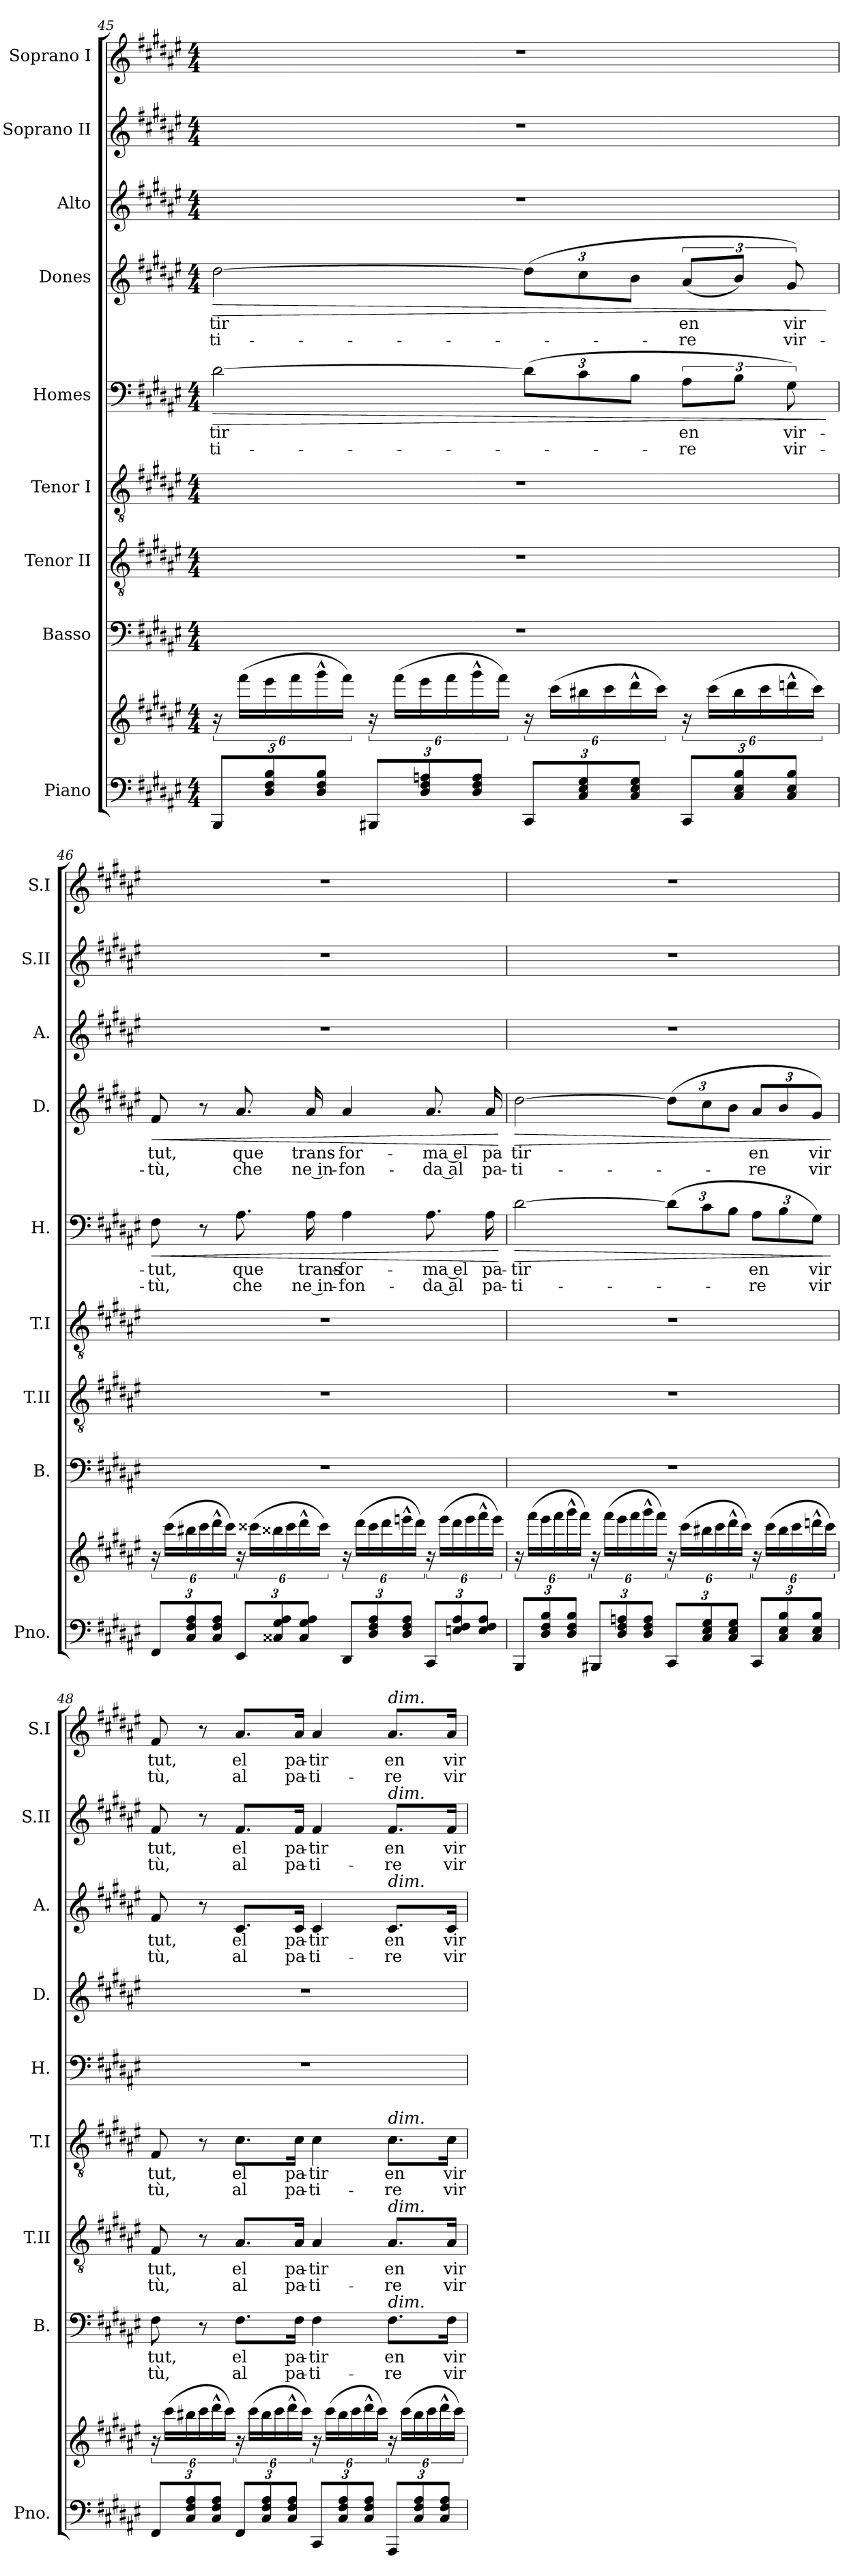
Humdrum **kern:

**kern	**kern	**kern	**text	**text	**kern	**text	**text	**kern	**text	**text	**kern	**text	**text	**dynam	**kern	**text	**text	**dynam	**kern	**text	**text	**kern	**text	**text	**kern	**text	**text
*part9	*part9	*part8	*part8	*part8	*part7	*part7	*part7	*part6	*part6	*part6	*part5	*part5	*part5	*part5	*part4	*part4	*part4	*part4	*part3	*part3	*part3	*part2	*part2	*part2	*part1	*part1	*part1
*staff10	*staff9	*staff8	*staff8	*staff8	*staff7	*staff7	*staff7	*staff6	*staff6	*staff6	*staff5	*staff5	*staff5	*staff5	*staff4	*staff4	*staff4	*staff4	*staff3	*staff3	*staff3	*staff2	*staff2	*staff2	*staff1	*staff1	*staff1
*I"Piano	*	*I"Basso	*	*	*I"Tenor II	*	*	*I"Tenor I	*	*	*I"Homes	*	*	*	*I"Dones	*	*	*	*I"Alto	*	*	*I"Soprano II	*	*	*I"Soprano I	*	*
*I'Pno.	*	*I'B.	*	*	*I'T.II	*	*	*I'T.I	*	*	*I'H.	*	*	*	*I'D.	*	*	*	*I'A.	*	*	*I'S.II	*	*	*I'S.I	*	*
!!LO:LB:g=z
*clefF4	*clefG2	*clefF4	*	*	*clefGv2	*	*	*clefGv2	*	*	*clefF4	*	*	*	*clefG2	*	*	*	*clefG2	*	*	*clefG2	*	*	*clefG2	*	*
*k[f#c#g#d#a#e#]	*k[f#c#g#d#a#e#]	*k[f#c#g#d#a#e#]	*	*	*k[f#c#g#d#a#e#]	*	*	*k[f#c#g#d#a#e#]	*	*	*k[f#c#g#d#a#e#]	*	*	*	*k[f#c#g#d#a#e#]	*	*	*	*k[f#c#g#d#a#e#]	*	*	*k[f#c#g#d#a#e#]	*	*	*k[f#c#g#d#a#e#]	*	*
*M4/4	*M4/4	*M4/4	*	*	*M4/4	*	*	*M4/4	*	*	*M4/4	*	*	*	*M4/4	*	*	*	*M4/4	*	*	*M4/4	*	*	*M4/4	*	*
*Xbrackettup	*	*	*	*	*	*	*	*	*	*	*	*	*	*	*	*	*	*	*	*	*	*	*	*	*	*	*
=45	=45	=45	=45	=45	=45	=45	=45	=45	=45	=45	=45	=45	=45	=45	=45	=45	=45	=45	=45	=45	=45	=45	=45	=45	=45	=45	=45
!	!	!	!	!	!	!	!	!	!	!	!	!	!	!LO:HP:b	!	!	!	!LO:HP:b	!	!	!	!	!	!	!	!	!
12BBB/L	24r	1r	.	.	1r	.	.	1r	.	.	[2d#\	-tir	-ti-	>	[2dd#\	-tir	-ti-	>	1r	.	.	1r	.	.	1r	.	.
.	(24fff#\LL	.	.	.	.	.	.	.	.	.	.	.	.	.	.	.	.	.	.	.	.	.	.	.	.	.	.
12D#/ 12F#/ 12B/	24eee#\	.	.	.	.	.	.	.	.	.	.	.	.	.	.	.	.	.	.	.	.	.	.	.	.	.	.
.	24fff#\	.	.	.	.	.	.	.	.	.	.	.	.	.	.	.	.	.	.	.	.	.	.	.	.	.	.
12D#/ 12F#/ 12B/J	24ggg#^^\	.	.	.	.	.	.	.	.	.	.	.	.	.	.	.	.	.	.	.	.	.	.	.	.	.	.
.	24fff#\JJ)	.	.	.	.	.	.	.	.	.	.	.	.	.	.	.	.	.	.	.	.	.	.	.	.	.	.
12BBB#X/L	24r	.	.	.	.	.	.	.	.	.	.	.	.	.	.	.	.	.	.	.	.	.	.	.	.	.	.
.	(24fff#\LL	.	.	.	.	.	.	.	.	.	.	.	.	.	.	.	.	.	.	.	.	.	.	.	.	.	.
12D#/ 12F#/ 12An/	24eee#\	.	.	.	.	.	.	.	.	.	.	.	.	.	.	.	.	.	.	.	.	.	.	.	.	.	.
.	24fff#\	.	.	.	.	.	.	.	.	.	.	.	.	.	.	.	.	.	.	.	.	.	.	.	.	.	.
12D#/ 12F#/ 12A/J	24ggg#^^\	.	.	.	.	.	.	.	.	.	.	.	.	.	.	.	.	.	.	.	.	.	.	.	.	.	.
.	24fff#\JJ)	.	.	.	.	.	.	.	.	.	.	.	.	.	.	.	.	.	.	.	.	.	.	.	.	.	.
*	*	*	*	*	*	*	*	*	*	*	*Xbrackettup	*	*	*	*Xbrackettup	*	*	*	*	*	*	*	*	*	*	*	*
12CC#/L	24r	.	.	.	.	.	.	.	.	.	(12d#\L]	.	.	.	(12dd#\L]	.	.	.	.	.	.	.	.	.	.	.	.
.	(24ccc#\LL	.	.	.	.	.	.	.	.	.	.	.	.	.	.	.	.	.	.	.	.	.	.	.	.	.	.
12C#/ 12E#/ 12G#/	24bb#X\	.	.	.	.	.	.	.	.	.	12c#\	.	.	.	12cc#\	.	.	.	.	.	.	.	.	.	.	.	.
.	24ccc#\	.	.	.	.	.	.	.	.	.	.	.	.	.	.	.	.	.	.	.	.	.	.	.	.	.	.
12C#/ 12E#/ 12G#/J	24ddd#^^\	.	.	.	.	.	.	.	.	.	12B\J	.	.	.	12b\J	.	.	.	.	.	.	.	.	.	.	.	.
.	24ccc#\JJ)	.	.	.	.	.	.	.	.	.	.	.	.	.	.	.	.	.	.	.	.	.	.	.	.	.	.
*	*	*	*	*	*	*	*	*	*	*	*brackettup	*	*	*	*brackettup	*	*	*	*	*	*	*	*	*	*	*	*
12CC#/L	24r	.	.	.	.	.	.	.	.	.	12A#\L	en	-re	.	(12a#/L	en	-re	.	.	.	.	.	.	.	.	.	.
.	(24ccc#\LL	.	.	.	.	.	.	.	.	.	.	.	.	.	.	.	.	.	.	.	.	.	.	.	.	.	.
12C#/ 12E#/ 12B/	24bb#\	.	.	.	.	.	.	.	.	.	12B\J	.	.	.	12b/J)	.	.	.	.	.	.	.	.	.	.	.	.
.	24ccc#\	.	.	.	.	.	.	.	.	.	.	.	.	.	.	.	.	.	.	.	.	.	.	.	.	.	.
12C#/ 12E#/ 12B/J	24dddn^^\	.	.	.	.	.	.	.	.	.	12G#\)	vir-	vir-	.	12g#/)	vir	vir-	.	.	.	.	.	.	.	.	.	.
.	24ccc#\JJ)	.	.	.	.	.	.	.	.	.	.	.	.	.	.	.	.	.	.	.	.	.	.	.	.	.	.
.	.	.	.	.	.	.	.	.	.	.	.	.	.	]	.	.	.	]	.	.	.	.	.	.	.	.	.
=46	=46	=46	=46	=46	=46	=46	=46	=46	=46	=46	=46	=46	=46	=46	=46	=46	=46	=46	=46	=46	=46	=46	=46	=46	=46	=46	=46
!	!	!	!	!	!	!	!	!	!	!	!	!	!	!LO:HP:b	!	!	!	!LO:HP:b	!	!	!	!	!	!	!	!	!
12FF#/L	24r	1r	.	.	1r	.	.	1r	.	.	8F#\	-tut,	-tù,	<	8f#/	tut,	-tù,	<	1r	.	.	1r	.	.	1r	.	.
.	(24ccc#\LL	.	.	.	.	.	.	.	.	.	.	.	.	.	.	.	.	.	.	.	.	.	.	.	.	.	.
12C#/ 12F#/ 12A#/	24bb#X\	.	.	.	.	.	.	.	.	.	.	.	.	.	.	.	.	.	.	.	.	.	.	.	.	.	.
.	24ccc#\	.	.	.	.	.	.	.	.	.	8r	.	.	.	8r	.	.	.	.	.	.	.	.	.	.	.	.
12C#/ 12F#/ 12A#/J	24ddd#^^\	.	.	.	.	.	.	.	.	.	.	.	.	.	.	.	.	.	.	.	.	.	.	.	.	.	.
.	24ccc#\JJ)	.	.	.	.	.	.	.	.	.	.	.	.	.	.	.	.	.	.	.	.	.	.	.	.	.	.
12EE#/L	24r	.	.	.	.	.	.	.	.	.	8.A#\	que	che	.	8.a#/	que	che	.	.	.	.	.	.	.	.	.	.
.	(24ccc##X\LL	.	.	.	.	.	.	.	.	.	.	.	.	.	.	.	.	.	.	.	.	.	.	.	.	.	.
12C##X/ 12G#/ 12A#/	24bb##X\	.	.	.	.	.	.	.	.	.	.	.	.	.	.	.	.	.	.	.	.	.	.	.	.	.	.
.	24ccc##\	.	.	.	.	.	.	.	.	.	.	.	.	.	.	.	.	.	.	.	.	.	.	.	.	.	.
12C##/ 12G#/ 12A#/J	24ddd#^^\	.	.	.	.	.	.	.	.	.	.	.	.	.	.	.	.	.	.	.	.	.	.	.	.	.	.
.	.	.	.	.	.	.	.	.	.	.	16A#\	trans-	ne in-	.	16a#/	trans-	ne in-	.	.	.	.	.	.	.	.	.	.
.	24ccc##\JJ)	.	.	.	.	.	.	.	.	.	.	.	.	.	.	.	.	.	.	.	.	.	.	.	.	.	.
12DD#/L	24r	.	.	.	.	.	.	.	.	.	4A#\	-for-	-fon-	.	4a#/	-for-	-fon-	.	.	.	.	.	.	.	.	.	.
.	(24ddd#\LL	.	.	.	.	.	.	.	.	.	.	.	.	.	.	.	.	.	.	.	.	.	.	.	.	.	.
12D#/ 12F#/ 12A#/	24ccc##\	.	.	.	.	.	.	.	.	.	.	.	.	.	.	.	.	.	.	.	.	.	.	.	.	.	.
.	24ddd#\	.	.	.	.	.	.	.	.	.	.	.	.	.	.	.	.	.	.	.	.	.	.	.	.	.	.
12D#/ 12F#/ 12A#/J	24eeen^^\	.	.	.	.	.	.	.	.	.	.	.	.	.	.	.	.	.	.	.	.	.	.	.	.	.	.
.	24ddd#\JJ)	.	.	.	.	.	.	.	.	.	.	.	.	.	.	.	.	.	.	.	.	.	.	.	.	.	.
12CC#/L	24r	.	.	.	.	.	.	.	.	.	8.A#\	-ma el	-da al	.	8.a#/	-ma el	-da al	.	.	.	.	.	.	.	.	.	.
.	(24eee\LL	.	.	.	.	.	.	.	.	.	.	.	.	.	.	.	.	.	.	.	.	.	.	.	.	.	.
12En/ 12F#/ 12A#/	24ddd#\	.	.	.	.	.	.	.	.	.	.	.	.	.	.	.	.	.	.	.	.	.	.	.	.	.	.
.	24eee\	.	.	.	.	.	.	.	.	.	.	.	.	.	.	.	.	.	.	.	.	.	.	.	.	.	.
12E/ 12F#/ 12A#/J	24fff#^^\	.	.	.	.	.	.	.	.	.	.	.	.	.	.	.	.	.	.	.	.	.	.	.	.	.	.
.	.	.	.	.	.	.	.	.	.	.	16A#\	pa-	pa-	.	16a#/	pa	pa-	.	.	.	.	.	.	.	.	.	.
.	24eee\JJ)	.	.	.	.	.	.	.	.	.	.	.	.	.	.	.	.	.	.	.	.	.	.	.	.	.	.
.	.	.	.	.	.	.	.	.	.	.	.	.	.	[	.	.	.	[	.	.	.	.	.	.	.	.	.
!!LO:LB:g=z
=47	=47	=47	=47	=47	=47	=47	=47	=47	=47	=47	=47	=47	=47	=47	=47	=47	=47	=47	=47	=47	=47	=47	=47	=47	=47	=47	=47
!	!	!	!	!	!	!	!	!	!	!	!	!	!	!LO:HP:b	!	!	!	!LO:HP:b	!	!	!	!	!	!	!	!	!
12BBB/L	24r	1r	.	.	1r	.	.	1r	.	.	[2d#\	-tir	-ti-	>	[2dd#\	tir	-ti-	>	1r	.	.	1r	.	.	1r	.	.
.	(24fff#\LL	.	.	.	.	.	.	.	.	.	.	.	.	.	.	.	.	.	.	.	.	.	.	.	.	.	.
12D#/ 12F#/ 12B/	24eee#\	.	.	.	.	.	.	.	.	.	.	.	.	.	.	.	.	.	.	.	.	.	.	.	.	.	.
.	24fff#\	.	.	.	.	.	.	.	.	.	.	.	.	.	.	.	.	.	.	.	.	.	.	.	.	.	.
12D#/ 12F#/ 12B/J	24ggg#^^\	.	.	.	.	.	.	.	.	.	.	.	.	.	.	.	.	.	.	.	.	.	.	.	.	.	.
.	24fff#\JJ)	.	.	.	.	.	.	.	.	.	.	.	.	.	.	.	.	.	.	.	.	.	.	.	.	.	.
12BBB#X/L	24r	.	.	.	.	.	.	.	.	.	.	.	.	.	.	.	.	.	.	.	.	.	.	.	.	.	.
.	(24fff#\LL	.	.	.	.	.	.	.	.	.	.	.	.	.	.	.	.	.	.	.	.	.	.	.	.	.	.
12D#/ 12F#/ 12An/	24eee#\	.	.	.	.	.	.	.	.	.	.	.	.	.	.	.	.	.	.	.	.	.	.	.	.	.	.
.	24fff#\	.	.	.	.	.	.	.	.	.	.	.	.	.	.	.	.	.	.	.	.	.	.	.	.	.	.
12D#/ 12F#/ 12A/J	24ggg#^^\	.	.	.	.	.	.	.	.	.	.	.	.	.	.	.	.	.	.	.	.	.	.	.	.	.	.
.	24fff#\JJ)	.	.	.	.	.	.	.	.	.	.	.	.	.	.	.	.	.	.	.	.	.	.	.	.	.	.
*	*	*	*	*	*	*	*	*	*	*	*Xbrackettup	*	*	*	*Xbrackettup	*	*	*	*	*	*	*	*	*	*	*	*
12CC#/L	24r	.	.	.	.	.	.	.	.	.	(12d#\L]	.	.	.	(12dd#\L]	.	.	.	.	.	.	.	.	.	.	.	.
.	(24ccc#\LL	.	.	.	.	.	.	.	.	.	.	.	.	.	.	.	.	.	.	.	.	.	.	.	.	.	.
12C#/ 12E#/ 12G#/	24bb#X\	.	.	.	.	.	.	.	.	.	12c#\	.	.	.	12cc#\	.	.	.	.	.	.	.	.	.	.	.	.
.	24ccc#\	.	.	.	.	.	.	.	.	.	.	.	.	.	.	.	.	.	.	.	.	.	.	.	.	.	.
12C#/ 12E#/ 12G#/J	24ddd#^^\	.	.	.	.	.	.	.	.	.	12B\J	.	.	.	12b\J	.	.	.	.	.	.	.	.	.	.	.	.
.	24ccc#\JJ)	.	.	.	.	.	.	.	.	.	.	.	.	.	.	.	.	.	.	.	.	.	.	.	.	.	.
12CC#/L	24r	.	.	.	.	.	.	.	.	.	12A#\L	en	-re	.	12a#/L	en	-re	.	.	.	.	.	.	.	.	.	.
.	(24ccc#\LL	.	.	.	.	.	.	.	.	.	.	.	.	.	.	.	.	.	.	.	.	.	.	.	.	.	.
12C#/ 12E#/ 12B/	24bb#\	.	.	.	.	.	.	.	.	.	12B\	.	.	.	12b/	.	.	.	.	.	.	.	.	.	.	.	.
.	24ccc#\	.	.	.	.	.	.	.	.	.	.	.	.	.	.	.	.	.	.	.	.	.	.	.	.	.	.
12C#/ 12E#/ 12B/J	24dddn^^\	.	.	.	.	.	.	.	.	.	12G#\J)	vir-	vir	.	12g#/J)	vir-	vir	.	.	.	.	.	.	.	.	.	.
.	24ccc#\JJ)	.	.	.	.	.	.	.	.	.	.	.	.	.	.	.	.	.	.	.	.	.	.	.	.	.	.
.	.	.	.	.	.	.	.	.	.	.	.	.	.	]	.	.	.	]	.	.	.	.	.	.	.	.	.
!!LO:PB:g=z
=48	=48	=48	=48	=48	=48	=48	=48	=48	=48	=48	=48	=48	=48	=48	=48	=48	=48	=48	=48	=48	=48	=48	=48	=48	=48	=48	=48
12FF#/L	24r	8F#\	tut,	tù,	8F#/	-tut,	tù,	8F#/	-tut,	tù,	1r	.	.	.	1r	.	.	.	8f#/	tut,	tù,	8f#/	tut,	tù,	8f#/	tut,	tù,
.	(24ccc#\LL	.	.	.	.	.	.	.	.	.	.	.	.	.	.	.	.	.	.	.	.	.	.	.	.	.	.
12C#/ 12F#/ 12A#/	24bb#X\	.	.	.	.	.	.	.	.	.	.	.	.	.	.	.	.	.	.	.	.	.	.	.	.	.	.
.	24ccc#\	8r	.	.	8r	.	.	8r	.	.	.	.	.	.	.	.	.	.	8r	.	.	8r	.	.	8r	.	.
12C#/ 12F#/ 12A#/J	24ddd#^^\	.	.	.	.	.	.	.	.	.	.	.	.	.	.	.	.	.	.	.	.	.	.	.	.	.	.
.	24ccc#\JJ)	.	.	.	.	.	.	.	.	.	.	.	.	.	.	.	.	.	.	.	.	.	.	.	.	.	.
12FF#/L	24r	8.F#\L	el	al	8.A#/L	el	al	8.c#\L	el	al	.	.	.	.	.	.	.	.	8.c#/L	el	al	8.f#/L	el	al	8.a#/L	el	al
.	(24ccc#\LL	.	.	.	.	.	.	.	.	.	.	.	.	.	.	.	.	.	.	.	.	.	.	.	.	.	.
12C#/ 12F#/ 12A#/	24bb#\	.	.	.	.	.	.	.	.	.	.	.	.	.	.	.	.	.	.	.	.	.	.	.	.	.	.
.	24ccc#\	.	.	.	.	.	.	.	.	.	.	.	.	.	.	.	.	.	.	.	.	.	.	.	.	.	.
12C#/ 12F#/ 12A#/J	24ddd#^^\	.	.	.	.	.	.	.	.	.	.	.	.	.	.	.	.	.	.	.	.	.	.	.	.	.	.
.	.	16F#\Jk	pa-	pa-	16A#/Jk	pa-	pa-	16c#\Jk	pa-	pa-	.	.	.	.	.	.	.	.	16c#/Jk	pa-	pa-	16f#/Jk	pa-	pa-	16a#/Jk	pa-	pa-
.	24ccc#\JJ)	.	.	.	.	.	.	.	.	.	.	.	.	.	.	.	.	.	.	.	.	.	.	.	.	.	.
12CC#/L	24r	4F#\	-tir	-ti-	4A#/	-tir	-ti-	4c#\	-tir	-ti-	.	.	.	.	.	.	.	.	4c#/	-tir	-ti-	4f#/	-tir	-ti-	4a#/	-tir	-ti-
.	(24ccc#\LL	.	.	.	.	.	.	.	.	.	.	.	.	.	.	.	.	.	.	.	.	.	.	.	.	.	.
12C#/ 12F#/ 12A#/	24bb#\	.	.	.	.	.	.	.	.	.	.	.	.	.	.	.	.	.	.	.	.	.	.	.	.	.	.
.	24ccc#\	.	.	.	.	.	.	.	.	.	.	.	.	.	.	.	.	.	.	.	.	.	.	.	.	.	.
12C#/ 12F#/ 12A#/J	24ddd#^^\	.	.	.	.	.	.	.	.	.	.	.	.	.	.	.	.	.	.	.	.	.	.	.	.	.	.
.	24ccc#\JJ)	.	.	.	.	.	.	.	.	.	.	.	.	.	.	.	.	.	.	.	.	.	.	.	.	.	.
!	!	!	!	!	!	!	!	!	!	!	!	!	!	!	!	!	!	!	!	!	!	!	!	!	!LO:TX:a:i:t=dim.	!	!
!	!	!	!	!	!	!	!	!	!	!	!	!	!	!	!	!	!	!	!	!	!	!LO:TX:a:i:t=dim.	!	!	!	!	!
!	!	!	!	!	!	!	!	!	!	!	!	!	!	!	!	!	!	!	!LO:TX:a:i:t=dim.	!	!	!	!	!	!	!	!
!	!	!	!	!	!	!	!	!LO:TX:a:i:t=dim.	!	!	!	!	!	!	!	!	!	!	!	!	!	!	!	!	!	!	!
!	!	!	!	!	!LO:TX:a:i:t=dim.	!	!	!	!	!	!	!	!	!	!	!	!	!	!	!	!	!	!	!	!	!	!
!	!	!LO:TX:a:i:t=dim.	!	!	!	!	!	!	!	!	!	!	!	!	!	!	!	!	!	!	!	!	!	!	!	!	!
12AAA#/L	24r	8.F#\L	en	-re	8.A#/L	en	-re	8.c#\L	en	-re	.	.	.	.	.	.	.	.	8.c#/L	en	-re	8.f#/L	en	-re	8.a#/L	en	-re
.	(24ccc#\LL	.	.	.	.	.	.	.	.	.	.	.	.	.	.	.	.	.	.	.	.	.	.	.	.	.	.
12C#/ 12F#/ 12A#/	24bb#\	.	.	.	.	.	.	.	.	.	.	.	.	.	.	.	.	.	.	.	.	.	.	.	.	.	.
.	24ccc#\	.	.	.	.	.	.	.	.	.	.	.	.	.	.	.	.	.	.	.	.	.	.	.	.	.	.
12C#/ 12F#/ 12A#/J	24ddd#^^\	.	.	.	.	.	.	.	.	.	.	.	.	.	.	.	.	.	.	.	.	.	.	.	.	.	.
.	.	16F#\Jk	vir-	vir-	16A#/Jk	vir-	vir-	16c#\Jk	vir-	vir-	.	.	.	.	.	.	.	.	16c#/Jk	vir-	vir-	16f#/Jk	vir-	vir	16a#/Jk	vir-	vir-
.	24ccc#\JJ)	.	.	.	.	.	.	.	.	.	.	.	.	.	.	.	.	.	.	.	.	.	.	.	.	.	.
=	=	=	=	=	=	=	=	=	=	=	=	=	=	=	=	=	=	=	=	=	=	=	=	=	=	=	=
*-	*-	*-	*-	*-	*-	*-	*-	*-	*-	*-	*-	*-	*-	*-	*-	*-	*-	*-	*-	*-	*-	*-	*-	*-	*-	*-	*-
